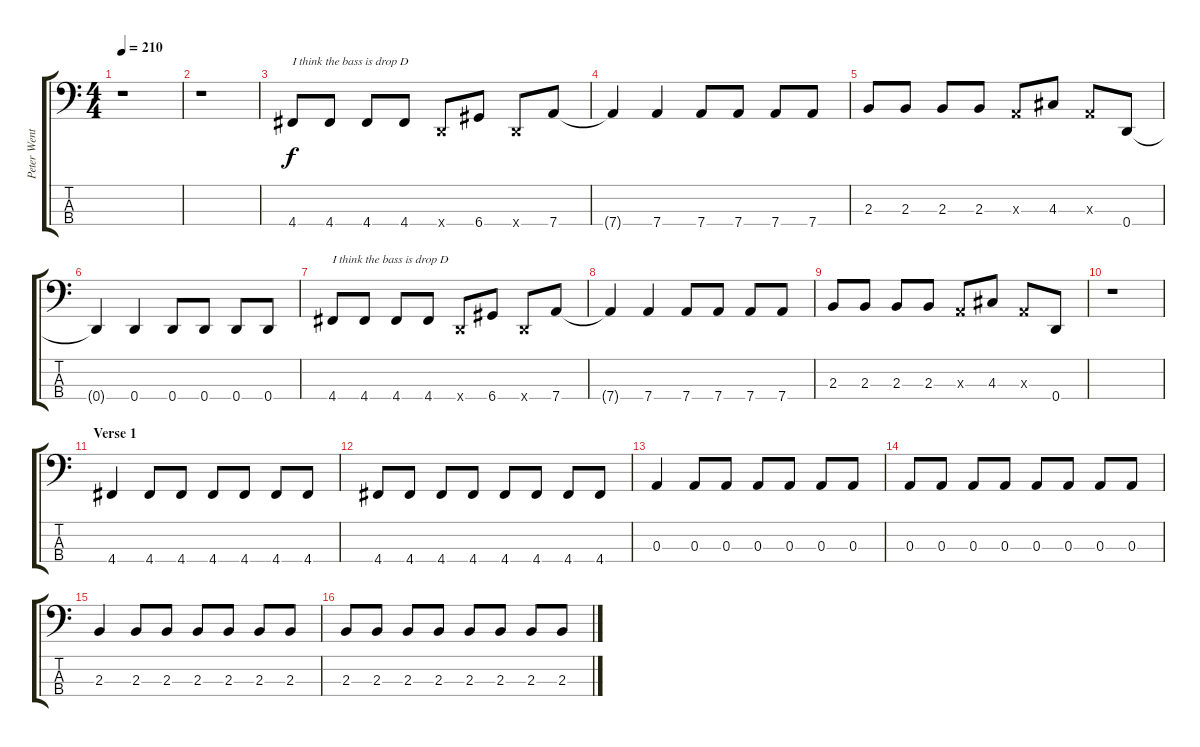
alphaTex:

\track ("Peter Wentz (Bass)" "Peter Went") {instrument electricbasspick}
\staff {score tabs}
\tuning (G2 D2 A1 D1) {hide}
\ts (4 4)
\tempo 210
\clef f4
\ks c
r.1{dy f instrument electricbasspick} |
r.1 |
4.4.8{txt "I think the bass is drop D"} 4.4.8 4.4.8 4.4.8 0.4{x}.8 6.4.8 0.4{x}.8 7.4.8 |
7.4{t}.4 7.4.4 7.4.8 7.4.8 7.4.8 7.4.8 |
2.3.8 2.3.8 2.3.8 2.3.8 0.3{x}.8 4.3.8 0.3{x}.8 0.4.8 |
0.4{t}.4 0.4.4 0.4.8 0.4.8 0.4.8 0.4.8 |
4.4.8{txt "I think the bass is drop D"} 4.4.8 4.4.8 4.4.8 0.4{x}.8 6.4.8 0.4{x}.8 7.4.8 |
7.4{t}.4 7.4.4 7.4.8 7.4.8 7.4.8 7.4.8 |
2.3.8 2.3.8 2.3.8 2.3.8 0.3{x}.8 4.3.8 0.3{x}.8 0.4.8 |
r.1 |
\section ("" "Verse 1")
4.4.4 4.4.8 4.4.8 4.4.8 4.4.8 4.4.8 4.4.8 |
4.4.8 4.4.8 4.4.8 4.4.8 4.4.8 4.4.8 4.4.8 4.4.8 |
0.3.4 0.3.8 0.3.8 0.3.8 0.3.8 0.3.8 0.3.8 |
0.3.8 0.3.8 0.3.8 0.3.8 0.3.8 0.3.8 0.3.8 0.3.8 |
2.3.4 2.3.8 2.3.8 2.3.8 2.3.8 2.3.8 2.3.8 |
2.3.8 2.3.8 2.3.8 2.3.8 2.3.8 2.3.8 2.3.8 2.3.8
